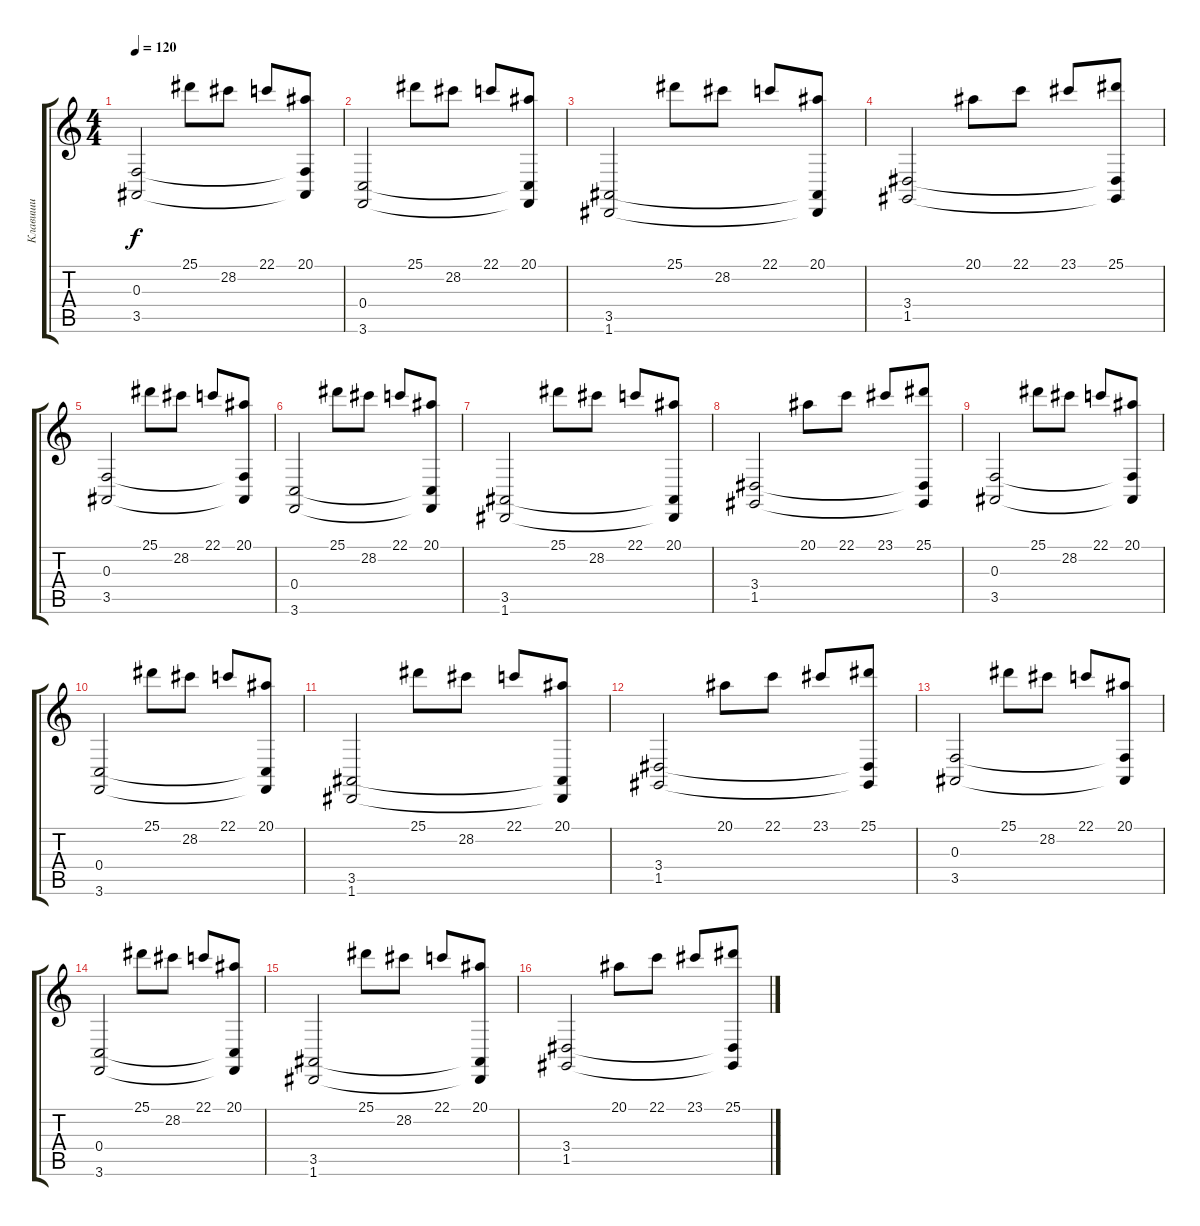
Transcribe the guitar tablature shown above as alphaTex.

\track ("Клавиши" "Клавиши") {instrument electricgrandpiano}
\staff {score tabs}
\tuning (D4 A3 F3 C3 G2 D2) {hide}
\ts (4 4)
\tempo 120
\clef g2
\ks c
(0.3 3.5).2{dy f} 25.1.8 28.2.8 22.1.8 (20.1 0.3{t} 3.5{t}).8 |
(0.4 3.6).2 25.1.8 28.2.8 22.1.8 (20.1 0.4{t} 3.6{t}).8 |
(3.5 1.6).2 25.1.8 28.2.8 22.1.8 (20.1 3.5{t} 1.6{t}).8 |
(3.4 1.5).2 20.1.8 22.1.8 23.1.8 (25.1 3.4{t} 1.5{t}).8 |
(0.3 3.5).2 25.1.8 28.2.8 22.1.8 (20.1 0.3{t} 3.5{t}).8 |
(0.4 3.6).2 25.1.8 28.2.8 22.1.8 (20.1 0.4{t} 3.6{t}).8 |
(3.5 1.6).2 25.1.8 28.2.8 22.1.8 (20.1 3.5{t} 1.6{t}).8 |
(3.4 1.5).2 20.1.8 22.1.8 23.1.8 (25.1 3.4{t} 1.5{t}).8 |
(0.3 3.5).2 25.1.8 28.2.8 22.1.8 (20.1 0.3{t} 3.5{t}).8 |
(0.4 3.6).2 25.1.8 28.2.8 22.1.8 (20.1 0.4{t} 3.6{t}).8 |
(3.5 1.6).2 25.1.8 28.2.8 22.1.8 (20.1 3.5{t} 1.6{t}).8 |
(3.4 1.5).2 20.1.8 22.1.8 23.1.8 (25.1 3.4{t} 1.5{t}).8 |
(0.3 3.5).2 25.1.8 28.2.8 22.1.8 (20.1 0.3{t} 3.5{t}).8 |
(0.4 3.6).2 25.1.8 28.2.8 22.1.8 (20.1 0.4{t} 3.6{t}).8 |
(3.5 1.6).2 25.1.8 28.2.8 22.1.8 (20.1 3.5{t} 1.6{t}).8 |
(3.4 1.5).2 20.1.8 22.1.8 23.1.8 (25.1 3.4{t} 1.5{t}).8
